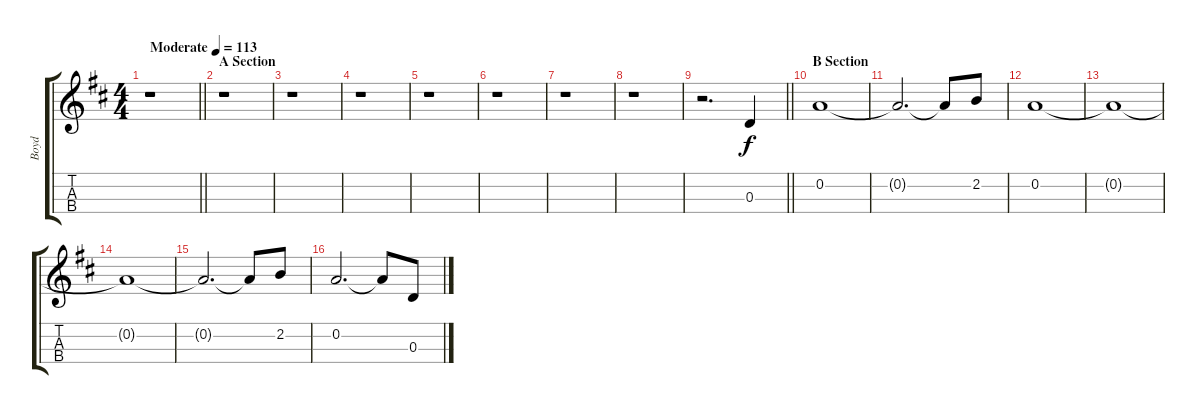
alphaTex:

\track ("Boyd" "Boyd") {instrument violin bank 211}
\staff {score tabs}
\tuning (E5 A4 D4 G3) {hide}
\ts (4 4)
\tempo (113 "Moderate")
\clef g2
\barLineRight lightlight
\ks d
r.1{dy f instrument violin} |
\section ("" "A Section")
r.1 |
r.1 |
r.1 |
r.1 |
r.1 |
r.1 |
r.1 |
\barLineRight lightlight
r.2{d} 0.3.4 |
\section ("" "B Section")
0.2.1 |
0.2{t}.2{d} 0.2{t}.8 2.2.8 |
0.2.1 |
0.2{t}.1 |
0.2{t}.1 |
0.2{t}.2{d} 0.2{t}.8 2.2.8 |
0.2.2{d} 0.2{t}.8 0.3.8
